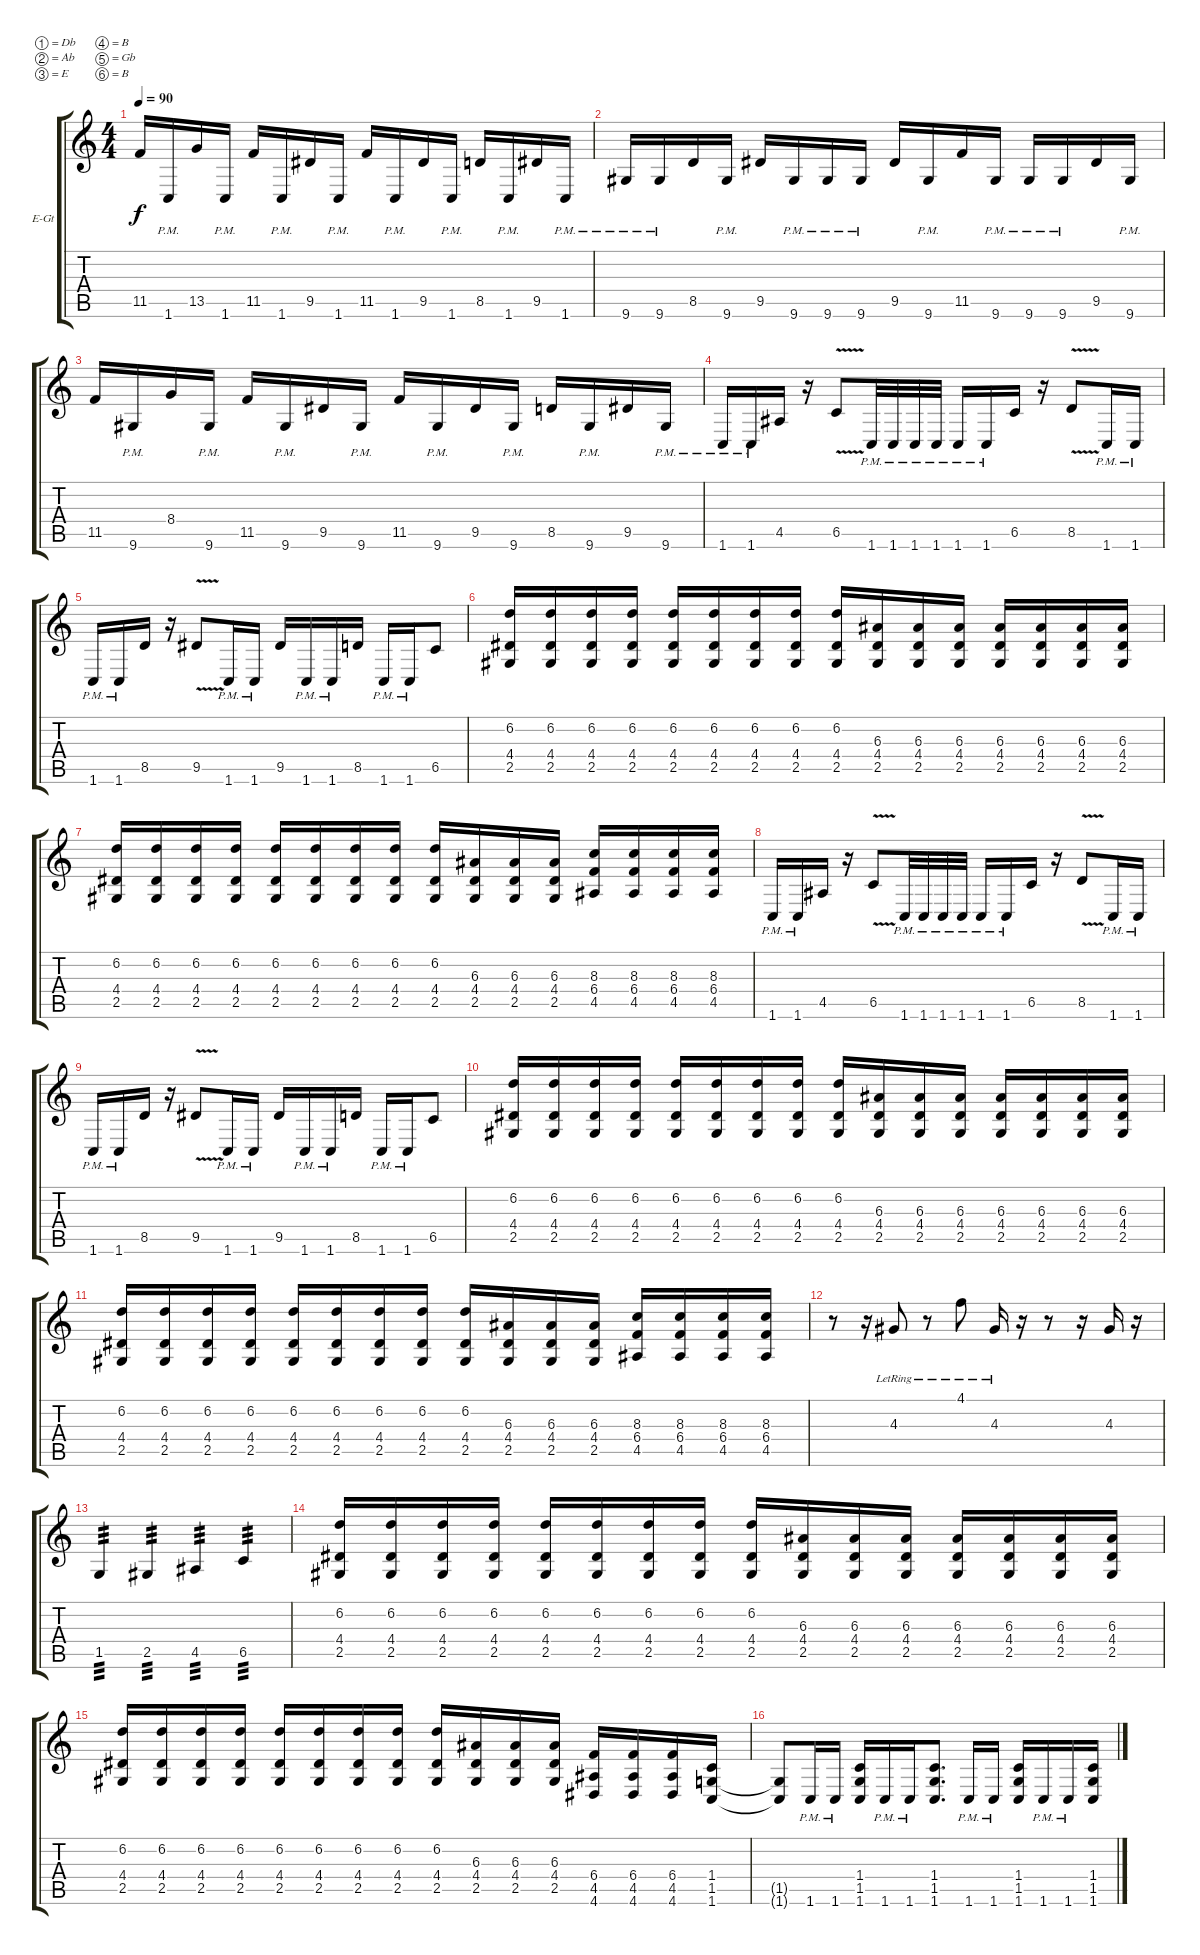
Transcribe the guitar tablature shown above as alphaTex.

\bracketExtendMode groupsimilarinstruments
\firstSystemTrackNameOrientation horizontal
\otherSystemsTrackNameOrientation horizontal
\track ("[GANG]" "E-Gt") {instrument distortionguitar}
\staff {score tabs}
\tuning (Db4 Ab3 E3 B2 Gb2 B1)
\ts (4 4)
\tempo 90
\clef g2
\ks c
11.5.16{dy f} 1.6{pm}.16 13.5.16 1.6{pm}.16 11.5.16 1.6{pm}.16 9.5.16 1.6{pm}.16 11.5.16 1.6{pm}.16 9.5.16 1.6{pm}.16 8.5.16 1.6{pm}.16 9.5.16 1.6{pm}.16 |
9.6{pm}.16 9.6{pm}.16 8.5.16 9.6{pm}.16 9.5.16 9.6{pm}.16 9.6{pm}.16 9.6{pm}.16 9.5.16 9.6{pm}.16 11.5.16 9.6{pm}.16 9.6{pm}.16 9.6{pm}.16 9.5.16 9.6{pm}.16 |
11.5.16 9.6{pm}.16 8.4.16 9.6{pm}.16 11.5.16 9.6{pm}.16 9.5.16 9.6{pm}.16 11.5.16 9.6{pm}.16 9.5.16 9.6{pm}.16 8.5.16 9.6{pm}.16 9.5.16 9.6{pm}.16 |
1.6{pm}.16 1.6{pm}.16 4.5.16 r.16 6.5{v}.8 1.6{pm}.32 1.6{pm}.32 1.6{pm}.32 1.6{pm}.32 1.6{pm}.16 1.6{pm}.16 6.5.16 r.16 8.5{v}.8 1.6{pm}.16 1.6{pm}.16 |
1.6{pm}.16 1.6{pm}.16 8.5.16 r.16 9.5{v}.8 1.6{pm}.16 1.6{pm}.16 9.5.16 1.6{pm}.16 1.6{pm}.16 8.5.16 1.6{pm}.16 1.6{pm}.16 6.5.8 |
(6.2 4.4 2.5).16 (6.2 4.4 2.5).16 (6.2 4.4 2.5).16 (6.2 4.4 2.5).16 (6.2 4.4 2.5).16 (6.2 4.4 2.5).16 (6.2 4.4 2.5).16 (6.2 4.4 2.5).16 (6.2 4.4 2.5).16 (6.3 4.4 2.5).16 (6.3 4.4 2.5).16 (6.3 4.4 2.5).16 (6.3 4.4 2.5).16 (6.3 4.4 2.5).16 (6.3 4.4 2.5).16 (6.3 4.4 2.5).16 |
(6.2 4.4 2.5).16 (6.2 4.4 2.5).16 (6.2 4.4 2.5).16 (6.2 4.4 2.5).16 (6.2 4.4 2.5).16 (6.2 4.4 2.5).16 (6.2 4.4 2.5).16 (6.2 4.4 2.5).16 (6.2 4.4 2.5).16 (6.3 4.4 2.5).16 (6.3 4.4 2.5).16 (6.3 4.4 2.5).16 (8.3 6.4 4.5).16 (8.3 6.4 4.5).16 (8.3 6.4 4.5).16 (8.3 6.4 4.5).16 |
1.6{pm}.16 1.6{pm}.16 4.5.16 r.16 6.5{v}.8 1.6{pm}.32 1.6{pm}.32 1.6{pm}.32 1.6{pm}.32 1.6{pm}.16 1.6{pm}.16 6.5.16 r.16 8.5{v}.8 1.6{pm}.16 1.6{pm}.16 |
1.6{pm}.16 1.6{pm}.16 8.5.16 r.16 9.5{v}.8 1.6{pm}.16 1.6{pm}.16 9.5.16 1.6{pm}.16 1.6{pm}.16 8.5.16 1.6{pm}.16 1.6{pm}.16 6.5.8 |
(6.2 4.4 2.5).16 (6.2 4.4 2.5).16 (6.2 4.4 2.5).16 (6.2 4.4 2.5).16 (6.2 4.4 2.5).16 (6.2 4.4 2.5).16 (6.2 4.4 2.5).16 (6.2 4.4 2.5).16 (6.2 4.4 2.5).16 (6.3 4.4 2.5).16 (6.3 4.4 2.5).16 (6.3 4.4 2.5).16 (6.3 4.4 2.5).16 (6.3 4.4 2.5).16 (6.3 4.4 2.5).16 (6.3 4.4 2.5).16 |
(6.2 4.4 2.5).16 (6.2 4.4 2.5).16 (6.2 4.4 2.5).16 (6.2 4.4 2.5).16 (6.2 4.4 2.5).16 (6.2 4.4 2.5).16 (6.2 4.4 2.5).16 (6.2 4.4 2.5).16 (6.2 4.4 2.5).16 (6.3 4.4 2.5).16 (6.3 4.4 2.5).16 (6.3 4.4 2.5).16 (8.3 6.4 4.5).16 (8.3 6.4 4.5).16 (8.3 6.4 4.5).16 (8.3 6.4 4.5).16 |
r.8 r.16 4.3{lr}.8 r.8 4.1{lr}.8 4.3{lr}.16 r.16 r.8 r.16 4.3.16 r.16 |
1.5.4{tp 3} 2.5.4{tp 3} 4.5.4{tp 3} 6.5.4{tp 3} |
(6.2 4.4 2.5).16 (6.2 4.4 2.5).16 (6.2 4.4 2.5).16 (6.2 4.4 2.5).16 (6.2 4.4 2.5).16 (6.2 4.4 2.5).16 (6.2 4.4 2.5).16 (6.2 4.4 2.5).16 (6.2 4.4 2.5).16 (6.3 4.4 2.5).16 (6.3 4.4 2.5).16 (6.3 4.4 2.5).16 (6.3 4.4 2.5).16 (6.3 4.4 2.5).16 (6.3 4.4 2.5).16 (6.3 4.4 2.5).16 |
(6.2 4.4 2.5).16 (6.2 4.4 2.5).16 (6.2 4.4 2.5).16 (6.2 4.4 2.5).16 (6.2 4.4 2.5).16 (6.2 4.4 2.5).16 (6.2 4.4 2.5).16 (6.2 4.4 2.5).16 (6.2 4.4 2.5).16 (6.3 4.4 2.5).16 (6.3 4.4 2.5).16 (6.3 4.4 2.5).16 (6.4 4.5 4.6).16 (6.4 4.5 4.6).16 (6.4 4.5 4.6).16 (1.4 1.5 1.6).16 |
(1.5{t} 1.6{t}).8 1.6{pm}.16 1.6{pm}.16 (1.4 1.5 1.6).16 1.6{pm}.16 1.6{pm}.16 (1.4 1.5 1.6).8{d} 1.6{pm}.16 1.6{pm}.16 (1.4 1.5 1.6).16 1.6{pm}.16 1.6{pm}.16 (1.4 1.5 1.6).16
